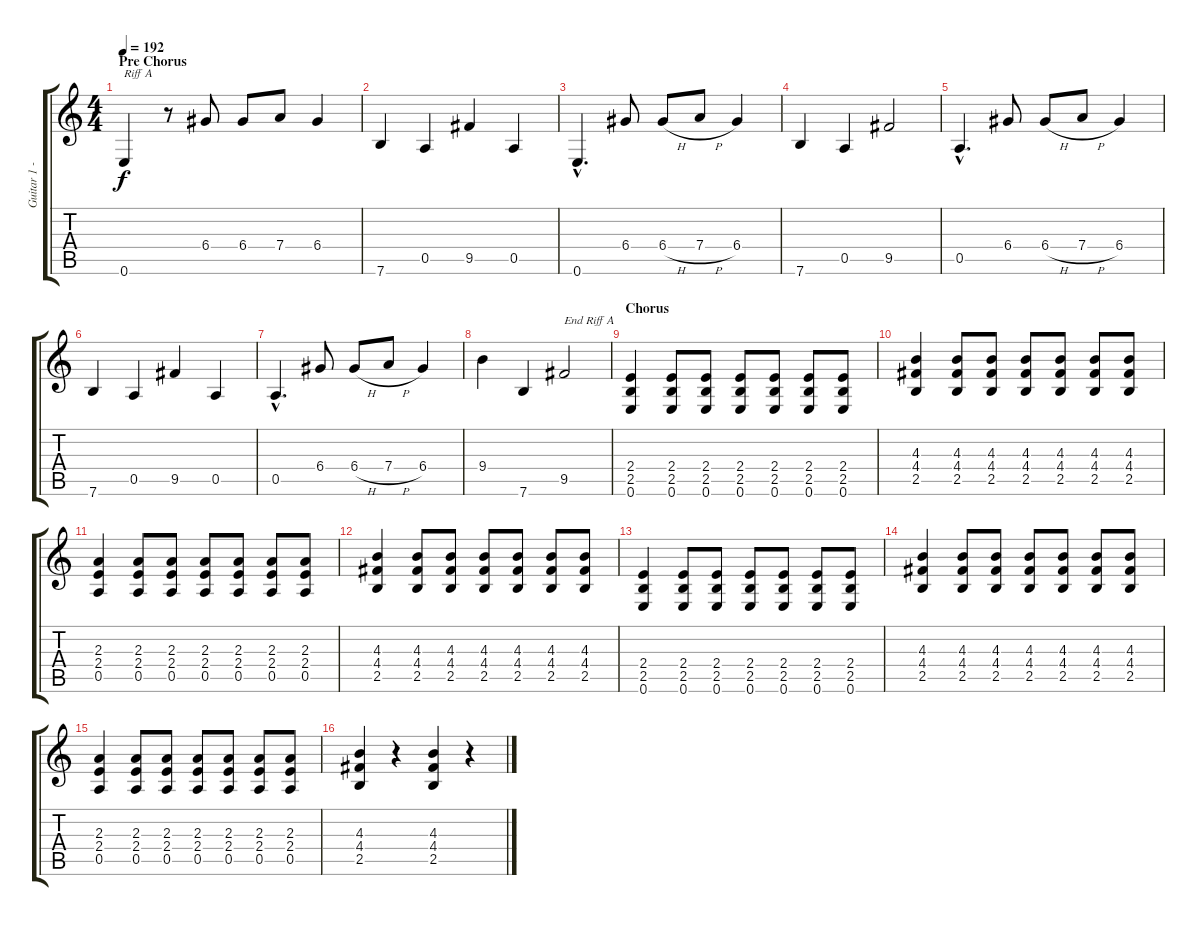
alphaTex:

\track ("Guitar 1 - Distortion" "Guitar 1 -") {instrument distortionguitar}
\staff {score tabs}
\tuning (E4 B3 G3 D3 A2 E2) {hide}
\ts (4 4)
\section ("" "Pre Chorus")
\tempo 192
\clef g2
\ks c
0.6.4{txt "Riff A" dy f} r.8 6.4.8 6.4.8 7.4.8 6.4.4 |
7.6.4 0.5.4 9.5.4 0.5.4 |
0.6{hac}.4{d} 6.4.8 6.4{h}.8 7.4{h}.8 6.4.4 |
7.6.4 0.5.4 9.5.2 |
0.5{hac}.4{d} 6.4.8 6.4{h}.8 7.4{h}.8 6.4.4 |
7.6.4 0.5.4 9.5.4 0.5.4 |
0.5{hac}.4{d} 6.4.8 6.4{h}.8 7.4{h}.8 6.4.4 |
9.4.4 7.6.4 9.5.2{txt "End Riff A"} |
\section ("" "Chorus")
(2.4 2.5 0.6).4 (2.4 2.5 0.6).8 (2.4 2.5 0.6).8 (2.4 2.5 0.6).8 (2.4 2.5 0.6).8 (2.4 2.5 0.6).8 (2.4 2.5 0.6).8 |
(4.3 4.4 2.5).4 (4.3 4.4 2.5).8 (4.3 4.4 2.5).8 (4.3 4.4 2.5).8 (4.3 4.4 2.5).8 (4.3 4.4 2.5).8 (4.3 4.4 2.5).8 |
(2.3 2.4 0.5).4 (2.3 2.4 0.5).8 (2.3 2.4 0.5).8 (2.3 2.4 0.5).8 (2.3 2.4 0.5).8 (2.3 2.4 0.5).8 (2.3 2.4 0.5).8 |
(4.3 4.4 2.5).4 (4.3 4.4 2.5).8 (4.3 4.4 2.5).8 (4.3 4.4 2.5).8 (4.3 4.4 2.5).8 (4.3 4.4 2.5).8 (4.3 4.4 2.5).8 |
(2.4 2.5 0.6).4 (2.4 2.5 0.6).8 (2.4 2.5 0.6).8 (2.4 2.5 0.6).8 (2.4 2.5 0.6).8 (2.4 2.5 0.6).8 (2.4 2.5 0.6).8 |
(4.3 4.4 2.5).4 (4.3 4.4 2.5).8 (4.3 4.4 2.5).8 (4.3 4.4 2.5).8 (4.3 4.4 2.5).8 (4.3 4.4 2.5).8 (4.3 4.4 2.5).8 |
(2.3 2.4 0.5).4 (2.3 2.4 0.5).8 (2.3 2.4 0.5).8 (2.3 2.4 0.5).8 (2.3 2.4 0.5).8 (2.3 2.4 0.5).8 (2.3 2.4 0.5).8 |
(4.3 4.4 2.5).4 r.4 (4.3 4.4 2.5).4 r.4
